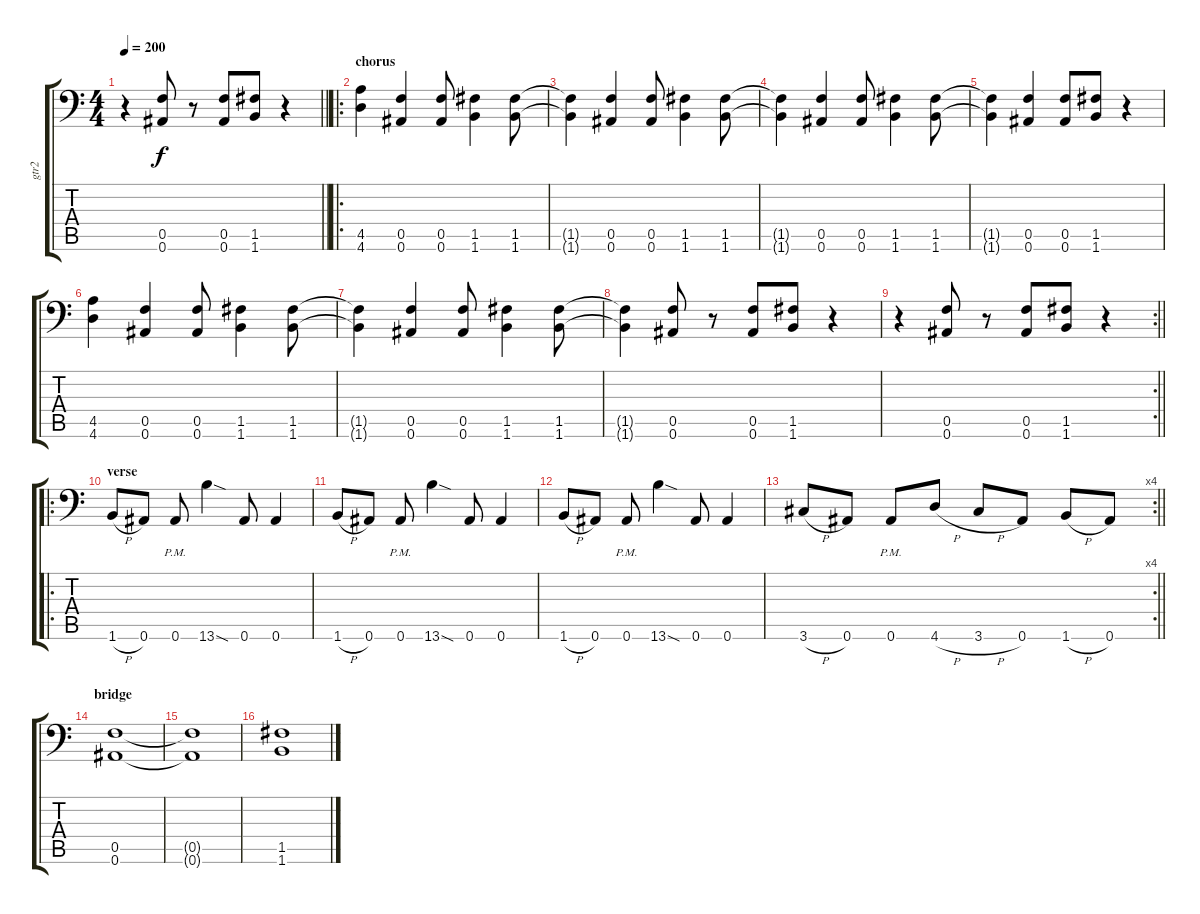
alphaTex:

\track ("gtr2" "gtr2") {instrument distortionguitar}
\staff {score tabs}
\tuning (C4 G3 Eb3 Bb2 F2 Bb1) {hide}
\ts (4 4)
\tempo 200
\clef f4
\barLineRight lightlight
\ks c
r.4{dy f} (0.5 0.6).8 r.8 (0.5 0.6).8 (1.5 1.6).8 r.4 |
\ro
\section ("" "chorus")
(4.5 4.6).4 (0.5 0.6).4 (0.5 0.6).8 (1.5 1.6).4 (1.5 1.6).8 |
(1.5{t} 1.6{t}).4 (0.5 0.6).4 (0.5 0.6).8 (1.5 1.6).4 (1.5 1.6).8 |
(1.5{t} 1.6{t}).4 (0.5 0.6).4 (0.5 0.6).8 (1.5 1.6).4 (1.5 1.6).8 |
(1.5{t} 1.6{t}).4 (0.5 0.6).4 (0.5 0.6).8 (1.5 1.6).8 r.4 |
(4.5 4.6).4 (0.5 0.6).4 (0.5 0.6).8 (1.5 1.6).4 (1.5 1.6).8 |
(1.5{t} 1.6{t}).4 (0.5 0.6).4 (0.5 0.6).8 (1.5 1.6).4 (1.5 1.6).8 |
(1.5{t} 1.6{t}).4 (0.5 0.6).8 r.8 (0.5 0.6).8 (1.5 1.6).8 r.4 |
\rc 2
\barLineRight lightlight
r.4 (0.5 0.6).8 r.8 (0.5 0.6).8 (1.5 1.6).8 r.4 |
\ro
\section ("" "verse")
1.6{h}.8 0.6.8 0.6{pm}.8 13.6{sod}.4 0.6.8 0.6.4 |
1.6{h}.8 0.6.8 0.6{pm}.8 13.6{sod}.4 0.6.8 0.6.4 |
1.6{h}.8 0.6.8 0.6{pm}.8 13.6{sod}.4 0.6.8 0.6.4 |
\rc 4
\barLineRight lightlight
3.6{h}.8 0.6.8 0.6{pm}.8 4.6{h}.8 3.6{h}.8 0.6.8 1.6{h}.8 0.6.8 |
\section ("" "bridge")
(0.5 0.6).1 |
(0.5{t} 0.6{t}).1 |
(1.5 1.6).1
